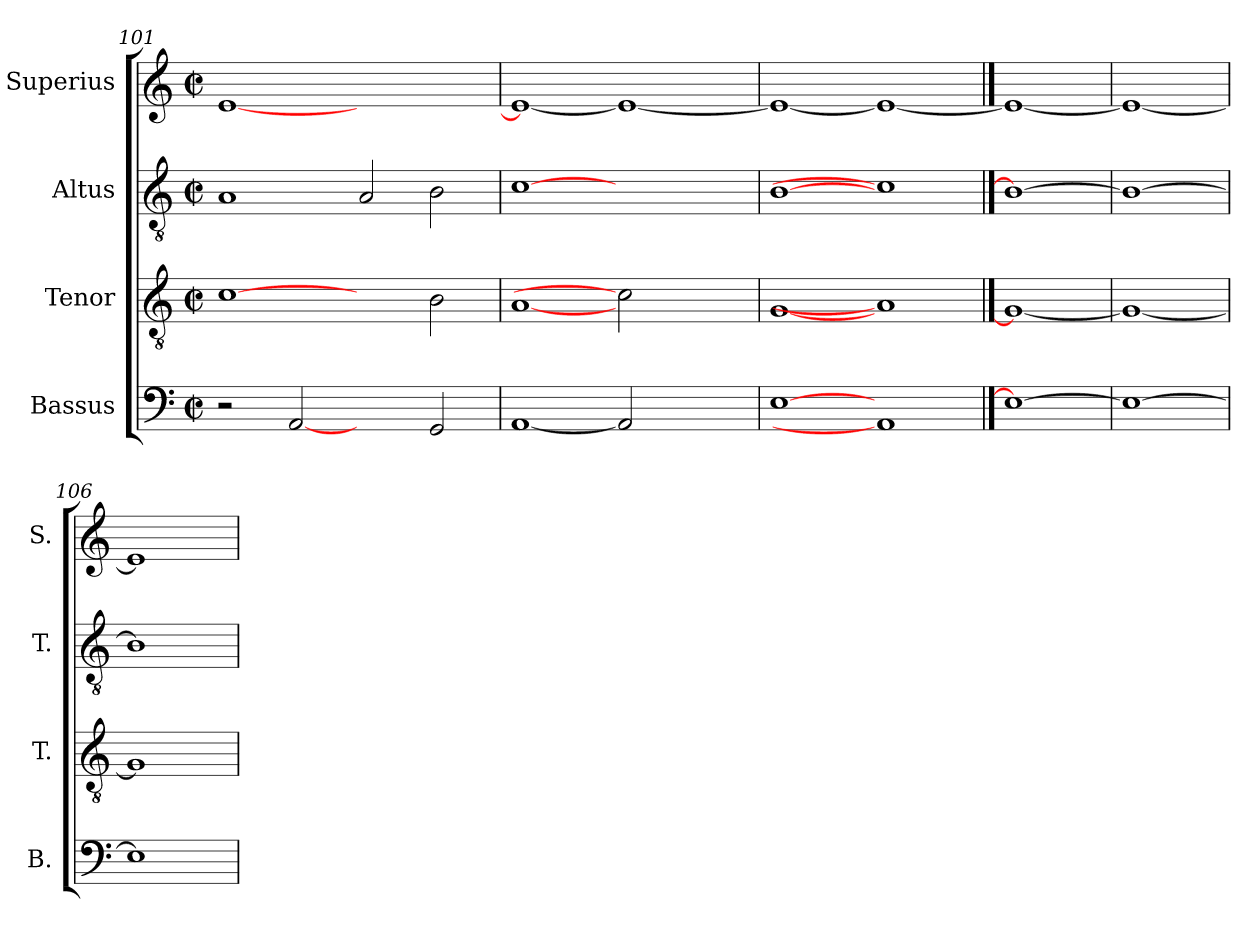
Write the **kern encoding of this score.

**kern	**kern	**kern	**kern
*part4	*part3	*part2	*part1
*staff4	*staff3	*staff2	*staff1
*I"Bassus	*I"Tenor	*I"Altus	*I"Superius
*I'B.	*I'T.	*I'T.	*I'S.
*clefF4	*clefGv2	*clefGv2	*clefG2
*	*ITrd7c12	*ITrd7c12	*
*k[]	*k[]	*k[]	*k[]
*C:	*C:	*C:	*C:
*M2/2	*M2/2	*M2/2	*M2/2
*met(c|)	*met(c|)	*met(c|)	*met(c|)
=101	=101	=101	=101
2r	[1Ci	1AAi	[<1ei
[2AAi	.	.	.
2ryy	2ryy	2AAi/	1ryy
2GGi/	2BBi\	2BBi\	.
=102	=102	=102	=102
[1AAi	[1AAi	[1Ci	1ei_<
2AAi]	2Ci]	1ryy	1ei_
2ryy	2ryy	.	.
=103	=103	=103	=103
[1Ei	[1GGi	[1BBi	1ei_<
1AAi]	1AAi]	1Ci]	1ei_
==104	==104	==104	==104
1Ei_	1GGi_	1BBi_	1ei_
=105	=105	=105	=105
1Ei_	1GGi_	1BBi_	1ei_
=106	=106	=106	=106
1Ei]	1GGi]	1BBi]	1ei]
=	=	=	=
*-	*-	*-	*-
